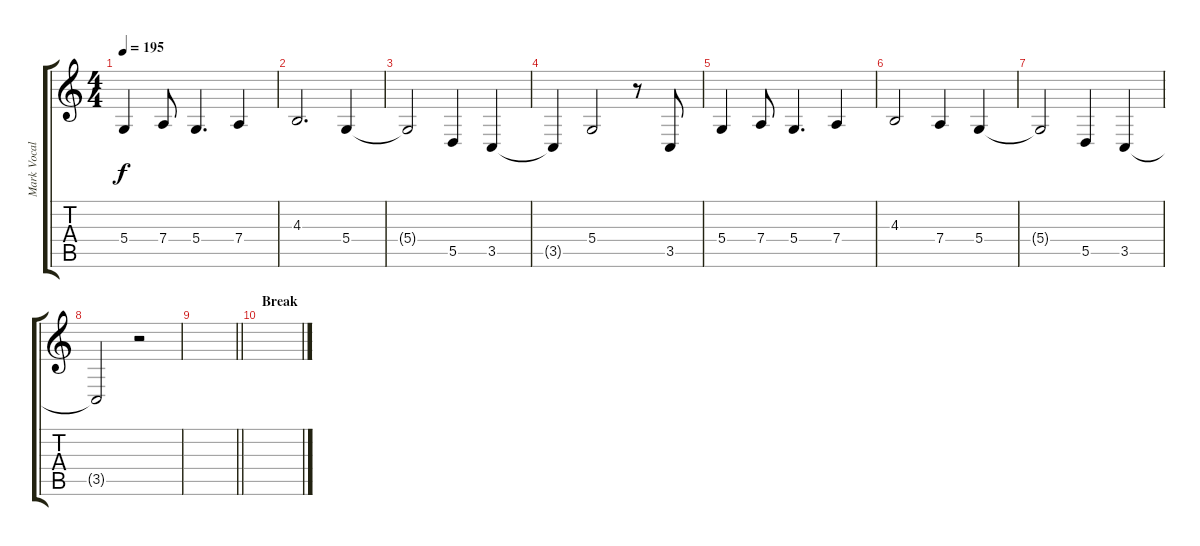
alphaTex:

\track ("Mark Vocals" "Mark Vocal") {instrument clarinet}
\staff {score tabs}
\tuning (E4 B3 G3 D3 A2 E2) {hide}
\ts (4 4)
\tempo 195
\clef g2
\ks c
5.4.4{dy f} 7.4.8 5.4.4{d} 7.4.4 |
4.3.2{d} 5.4.4 |
5.4{t}.2 5.5.4 3.5.4 |
3.5{t}.4 5.4.2 r.8 3.5.8 |
5.4.4 7.4.8 5.4.4{d} 7.4.4 |
4.3.2 7.4.4 5.4.4 |
5.4{t}.2 5.5.4 3.5.4 |
3.5{t}.2 r.2 |
\barLineRight lightlight
|
\section ("" "Break")
